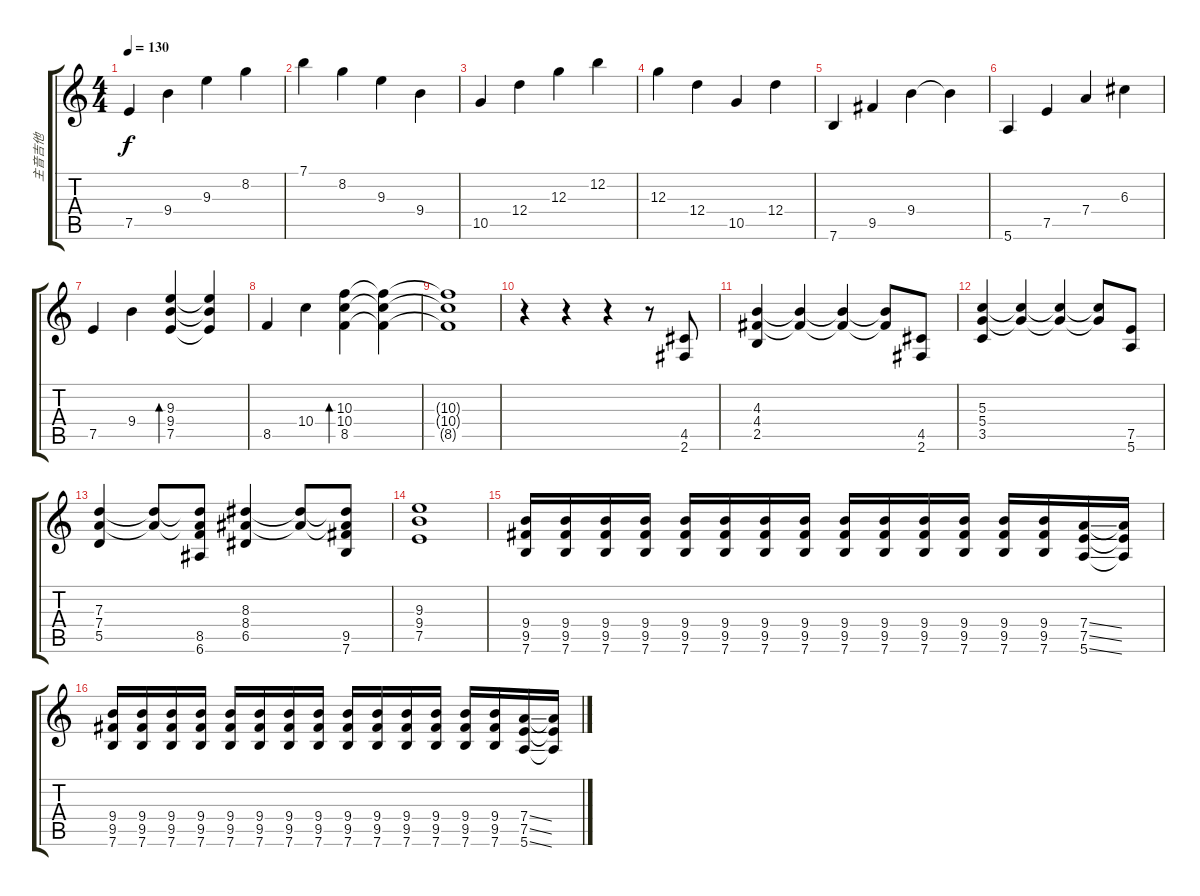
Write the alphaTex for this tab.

\track ("主音吉他" "主音吉他") {instrument distortionguitar}
\staff {score tabs}
\tuning (E4 B3 G3 D3 A2 E2) {hide}
\ts (4 4)
\tempo 130
\clef g2
\ks c
7.5.4{dy f} 9.4.4 9.3.4 8.2.4 |
7.1.4 8.2.4 9.3.4 9.4.4 |
10.5.4 12.4.4 12.3.4 12.2.4 |
12.3.4 12.4.4 10.5.4 12.4.4 |
7.6.4 9.5.4 9.4.4 9.4{t}.4 |
5.6.4 7.5.4 7.4.4 6.3.4 |
7.5.4 9.4.4 (9.3 9.4 7.5).4{bd 480} (9.3{t} 9.4{t} 7.5{t}).4 |
8.5.4 10.4.4 (10.3 10.4 8.5).4{bd 480} (10.3{t} 10.4{t} 8.5{t}).4 |
(10.3{t} 10.4{t} 8.5{t}).1 |
r.4 r.4 r.4 r.8 (4.5 2.6).8 |
(4.3 4.4 2.5).4 (4.3{t} 4.4{t}).4 (4.3{t} 4.4{t}).4 (4.3{t} 4.4{t}).8 (4.5 2.6).8 |
(5.3 5.4 3.5).4 (5.3{t} 5.4{t}).4 (5.3{t} 5.4{t}).4 (5.3{t} 5.4{t}).8 (7.5 5.6).8 |
(7.3 7.4 5.5).4 (7.3{t} 7.4{t}).8 (7.3{t} 7.4{t} 8.5 6.6).8 (8.3 8.4 6.5).4 (8.3{t} 8.4{t}).8 (8.3{t} 8.4{t} 9.5 7.6).8 |
(9.3 9.4 7.5).1 |
(9.4 9.5 7.6).16 (9.4 9.5 7.6).16 (9.4 9.5 7.6).16 (9.4 9.5 7.6).16 (9.4 9.5 7.6).16 (9.4 9.5 7.6).16 (9.4 9.5 7.6).16 (9.4 9.5 7.6).16 (9.4 9.5 7.6).16 (9.4 9.5 7.6).16 (9.4 9.5 7.6).16 (9.4 9.5 7.6).16 (9.4 9.5 7.6).16 (9.4 9.5 7.6).16 (7.4{ss} 7.5{ss} 5.6{ss}).16 (7.4{t} 7.5{t} 5.6{t}).16 |
(9.4 9.5 7.6).16 (9.4 9.5 7.6).16 (9.4 9.5 7.6).16 (9.4 9.5 7.6).16 (9.4 9.5 7.6).16 (9.4 9.5 7.6).16 (9.4 9.5 7.6).16 (9.4 9.5 7.6).16 (9.4 9.5 7.6).16 (9.4 9.5 7.6).16 (9.4 9.5 7.6).16 (9.4 9.5 7.6).16 (9.4 9.5 7.6).16 (9.4 9.5 7.6).16 (7.4{ss} 7.5{ss} 5.6{ss}).16 (7.4{t} 7.5{t} 5.6{t}).16
